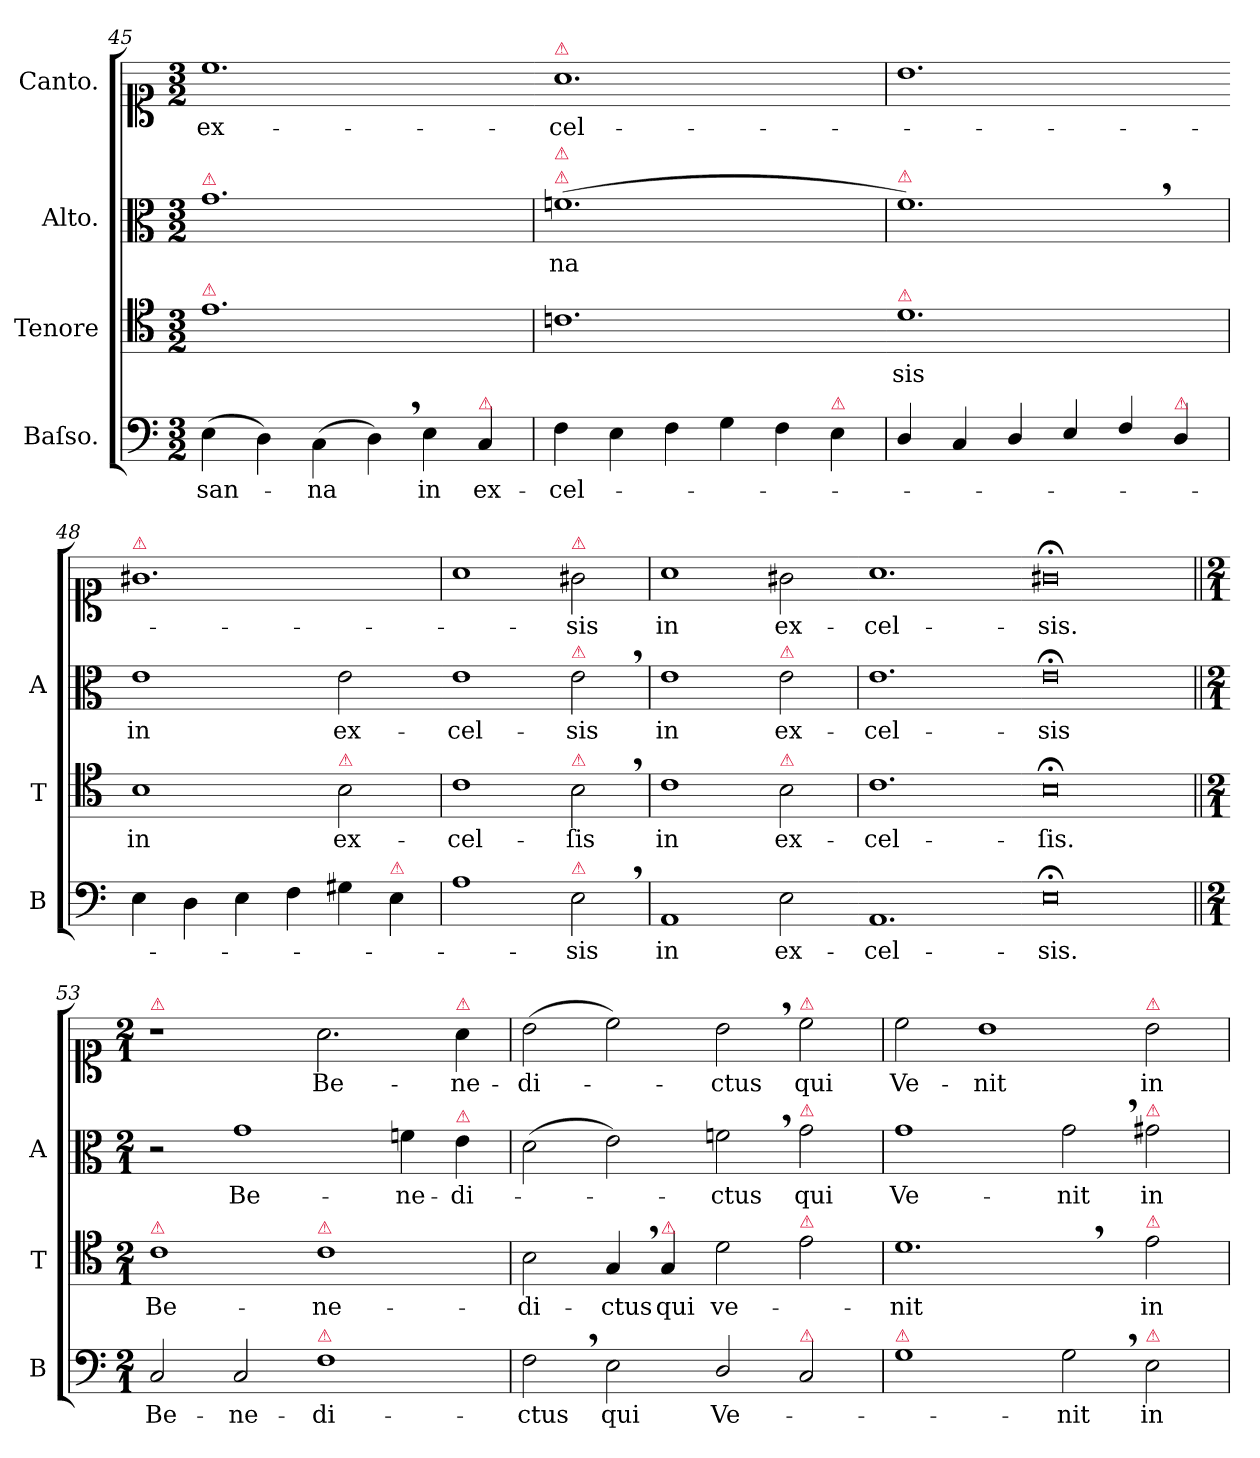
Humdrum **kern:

**kern	**text	**kern	**text	**kern	**text	**kern	**text
*part4	*part4	*part3	*part3	*part2	*part2	*part1	*part1
*staff4	*staff4	*staff3	*staff3	*staff2	*staff2	*staff1	*staff1
*I"Baſso.	*	*I"Tenore	*	*I"Alto.	*	*I"Canto.	*
*I'B	*	*I'T	*	*I'A	*	*	*
*clefF4	*	*clefC4	*	*clefC3	*	*clefC1	*
*k[]	*	*k[]	*	*k[]	*	*k[]	*
*M3/2	*	*M3/2	*	*M3/2	*	*M3/2	*
=45	=45	=45	=45	=45	=45	=45	=45
!	!	!	!	!LO:TX:a:color=crimson:t=⚠	!	!	!
!	!	!LO:TX:a:color=crimson:t=⚠	!	!	!	!	!
(>4E\	-san-	1.e	.	1.g	.	1.cc	ex-
4D\)	.	.	.	.	.	.	.
(>4C\	-na	.	.	.	.	.	.
4D,<\)	.	.	.	.	.	.	.
4E\	in	.	.	.	.	.	.
!LO:TX:a:color=crimson:t=⚠	!	!	!	!	!	!	!
4C/	ex-	.	.	.	.	.	.
=46	=46-	=46	=46-	=46	=46-	=46-	=46-
!	!	!	!	!	!	!LO:TX:a:color=crimson:t=⚠	!
!	!	!	!	!LO:TX:a:color=crimson:t=⚠	!	!	!
!	!	!	!	!LO:TX:a:color=crimson:t=⚠	!	!	!
4F\	-cel-	1.cn	.	(<1.fn	-na	1.a	-cel-
4E\	.	.	.	.	.	.	.
4F\	.	.	.	.	.	.	.
4G\	.	.	.	.	.	.	.
4F\	.	.	.	.	.	.	.
!LO:TX:a:color=crimson:t=⚠	!	!	!	!	!	!	!
4E\	.	.	.	.	.	.	.
=47	=47	=47-	=47	=47	=47	=47	=47
!	!	!	!	!LO:TX:a:color=crimson:t=⚠	!	!	!
!	!	!LO:TX:a:color=crimson:t=⚠	!	!	!	!	!
4D/	.	1.d	-sis	1.f,<)	.	1.b	.
4C/	.	.	.	.	.	.	.
4D/	.	.	.	.	.	.	.
4E/	.	.	.	.	.	.	.
4F/	.	.	.	.	.	.	.
!LO:TX:a:color=crimson:t=⚠	!	!	!	!	!	!	!
4D/	.	.	.	.	.	.	.
=48	=48-	=48	=48-	=48	=48-	=48-	=48-
!	!	!	!	!	!	!LO:TX:a:color=crimson:t=⚠	!
4E\	.	1B	in	1e	in	1.g#X	.
4D\	.	.	.	.	.	.	.
4E\	.	.	.	.	.	.	.
4F\	.	.	.	.	.	.	.
!	!	!LO:TX:a:color=crimson:t=⚠	!	!	!	!	!
4G#X\	.	2B\	ex-	2e\	ex-	.	.
!LO:TX:a:color=crimson:t=⚠	!	!	!	!	!	!	!
4E\	.	.	.	.	.	.	.
=49	=49	=49	=49	=49-	=49	=49	=49
1A	.	1c	-cel-	1e	-cel-	1a	.
!	!	!	!	!	!	!LO:TX:a:color=crimson:t=⚠	!
!	!	!	!	!LO:TX:a:color=crimson:t=⚠	!	!	!
!	!	!LO:TX:a:color=crimson:t=⚠	!	!	!	!	!
!LO:TX:a:color=crimson:t=⚠	!	!	!	!	!	!	!
2E,<\	-sis	2B,<\	-ſis	2e,<\	-sis	2g#X\	-sis
=50	=50	=50	=50	=50	=50	=50	=50
!	!	!	!	!	!LO:LY:i	!	!
1AA	in	1c	in	1e	in	1a	in
!	!	!	!	!LO:TX:a:color=crimson:t=⚠	!	!	!
!	!	!LO:TX:a:color=crimson:t=⚠	!	!	!	!	!
!	!	!	!	!	!LO:LY:i	!	!
2E\	ex-	2B\	ex-	2e\	ex-	2g#X\	ex-
=51-	=51-	=51	=51-	=51	=51-	=51-	=51-
!	!	!	!	!	!LO:LY:i	!	!
1.AA	-cel-	1.c	-cel-	1.e	-cel-	1.a	-cel-
=52-	=52-	=52-	=52-	=52-	=52-	=52-	=52-
!LO:N:vis=0	!	!LO:N:vis=0	!	!LO:N:vis=0	!LO:LY:i	!LO:N:vis=0	!
1.E;<	-sis.	1.B;<	-ſis.	1.e;<	-sis	1.g#X;<	-sis.
=53||	=53||	=53||	=53||	=53||	=53||	=53||	=53||
*M2/1	*	*M2/1	*	*M2/1	*	*M2/1	*
!	!	!	!	!	!	!LO:TX:a:color=crimson:t=⚠	!
!	!	!LO:TX:a:color=crimson:t=⚠	!	!	!	!	!
2C/	Be-	1c	Be-	2r	.	1r	.
2C/	-ne-	.	.	1g	Be-	.	.
!	!	!LO:TX:a:color=crimson:t=⚠	!	!	!	!	!
!LO:TX:a:color=crimson:t=⚠	!	!	!	!	!	!	!
1F	-di-	1c	-ne-	.	.	2.a\	Be-
.	.	.	.	4fn\	-ne-	.	.
!	!	!	!	!	!	!LO:TX:a:color=crimson:t=⚠	!
!	!	!	!	!LO:TX:a:color=crimson:t=⚠	!	!	!
.	.	.	.	4e\	-di-	4a\	-ne-
=54	=54	=54	=54	=54	=54	=54	=54
2F,<\	-ctus	2B\	-di-	(>2d\	.	(>2b\	-di-
2E\	qui	4G,</	-ctus	2e\)	.	2cc\)	.
!	!	!LO:TX:a:color=crimson:t=⚠	!	!	!	!	!
.	.	4G/	qui	.	.	.	.
2D/	Ve-	2d\	ve-	2fn,<\	-ctus	2b,<\	-ctus
!	!	!	!	!	!	!LO:TX:a:color=crimson:t=⚠	!
!	!	!	!	!LO:TX:a:color=crimson:t=⚠	!	!	!
!	!	!LO:TX:a:color=crimson:t=⚠	!	!	!	!	!
!LO:TX:a:color=crimson:t=⚠	!	!	!	!	!	!	!
2C/	.	2e\	.	2g\	qui	2cc\	qui
=55	=55	=55	=55	=55	=55	=55	=55
!LO:TX:a:color=crimson:t=⚠	!	!	!	!	!	!	!
1G	.	1.d,<	-nit	1g	Ve-	2cc\	Ve-
.	.	.	.	.	.	1b	-nit
2G,<\	-nit	.	.	2g,<\	-nit	.	.
!	!	!	!	!	!	!LO:TX:a:color=crimson:t=⚠	!
!	!	!	!	!LO:TX:a:color=crimson:t=⚠	!	!	!
!	!	!LO:TX:a:color=crimson:t=⚠	!	!	!	!	!
!LO:TX:a:color=crimson:t=⚠	!	!	!	!	!	!	!
2E\	in	2e\	in	2g#X\	in	2b\	in
=	=	=	=	=	=	=	=
*-	*-	*-	*-	*-	*-	*-	*-
